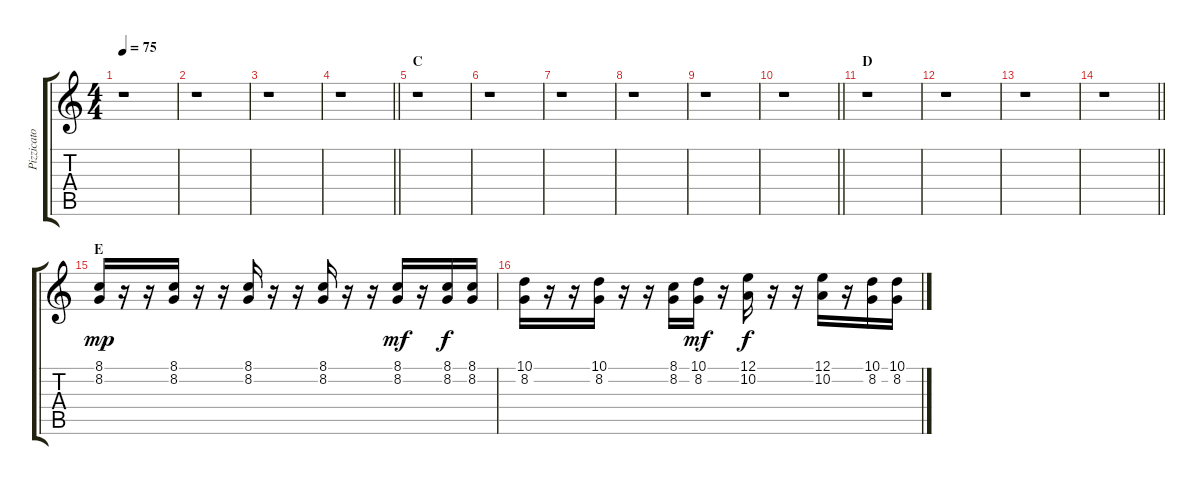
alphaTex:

\track ("Pizzicato Strings/ Harmonica (L)" "Pizzicato ") {instrument pizzicatostrings}
\staff {score tabs}
\tuning (E4 B3 G3 D3 A2 E2) {hide}
\ts (4 4)
\tempo 75
\clef g2
\ks c
r.1{dy f} |
r.1 |
r.1 |
\barLineRight lightlight
r.1 |
\section ("" "C")
r.1 |
r.1 |
r.1 |
r.1 |
r.1 |
\barLineRight lightlight
r.1 |
\section ("" "D")
r.1 |
r.1 |
r.1 |
\barLineRight lightlight
r.1 |
\section ("" "E")
(8.1 8.2).16{dy mp balance 2 instrument harmonica} r.16 r.16 (8.1 8.2).16 r.16 r.16 (8.1 8.2).16 r.16 r.16 (8.1 8.2).16 r.16 r.16 (8.1 8.2).16{dy mf} r.16 (8.1 8.2).16{dy f} (8.1 8.2).16 |
(10.1 8.2).16 r.16 r.16 (10.1 8.2).16 r.16 r.16 (8.1 8.2).16 (10.1 8.2).16{dy mf} r.16 (12.1 10.2).16{dy f} r.16 r.16 (12.1 10.2).16 r.16 (10.1 8.2).16 (10.1 8.2).16
